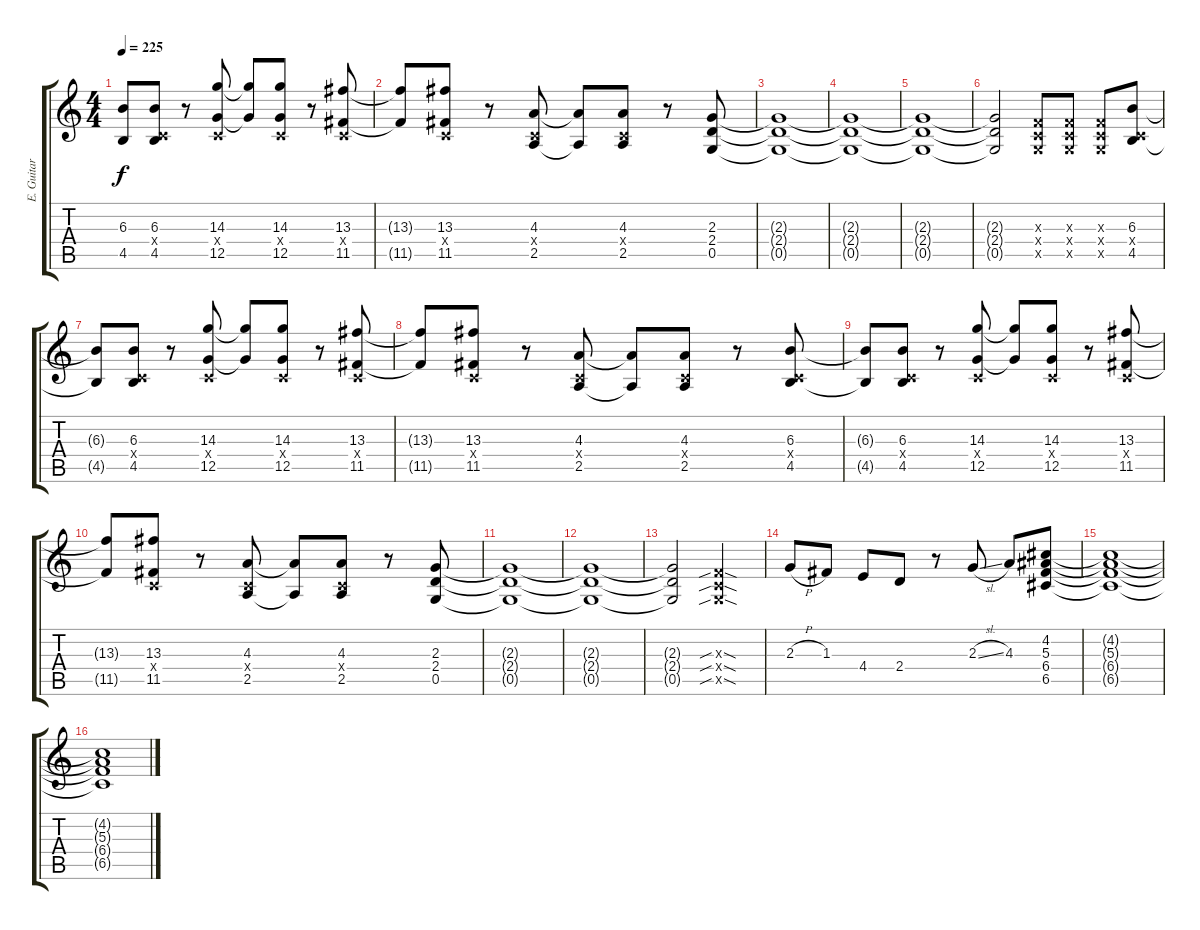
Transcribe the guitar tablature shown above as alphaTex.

\track ("E. Guitar II (Aoi)" "E. Guitar ") {instrument overdrivenguitar}
\staff {score tabs}
\tuning (D4 A3 F3 C3 G2 D2) {hide}
\ts (4 4)
\tempo 225
\clef g2
\ks c
(6.3{t} 4.5{t}).8{dy f} (6.3 0.4{x} 4.5).8 r.8 (14.3 0.4{x} 12.5).8 (14.3{t} 12.5{t}).8 (14.3 0.4{x} 12.5).8 r.8 (13.3 0.4{x} 11.5).8 |
(13.3{t} 11.5{t}).8 (13.3 0.4{x} 11.5).8 r.8 (4.3 0.4{x} 2.5).8 (4.3{t} 2.5{t}).8 (4.3 0.4{x} 2.5).8 r.8 (2.3 2.4 0.5).8 |
(2.3{t} 2.4{t} 0.5{t}).1 |
(2.3{t} 2.4{t} 0.5{t}).1 |
(2.3{t} 2.4{t} 0.5{t}).1 |
(2.3{t} 2.4{t} 0.5{t}).2 (0.3{x} 0.4{x} 0.5{x}).8 (0.3{x} 0.4{x} 0.5{x}).8 (0.3{x} 0.4{x} 0.5{x}).8 (6.3 0.4{x} 4.5).8 |
(6.3{t} 4.5{t}).8 (6.3 0.4{x} 4.5).8 r.8 (14.3 0.4{x} 12.5).8 (14.3{t} 12.5{t}).8 (14.3 0.4{x} 12.5).8 r.8 (13.3 0.4{x} 11.5).8 |
(13.3{t} 11.5{t}).8 (13.3 0.4{x} 11.5).8 r.8 (4.3 0.4{x} 2.5).8 (4.3{t} 2.5{t}).8 (4.3 0.4{x} 2.5).8 r.8 (6.3 0.4{x} 4.5).8 |
(6.3{t} 4.5{t}).8 (6.3 0.4{x} 4.5).8 r.8 (14.3 0.4{x} 12.5).8 (14.3{t} 12.5{t}).8 (14.3 0.4{x} 12.5).8 r.8 (13.3 0.4{x} 11.5).8 |
(13.3{t} 11.5{t}).8 (13.3 0.4{x} 11.5).8 r.8 (4.3 0.4{x} 2.5).8 (4.3{t} 2.5{t}).8 (4.3 0.4{x} 2.5).8 r.8 (2.3 2.4 0.5).8 |
(2.3{t} 2.4{t} 0.5{t}).1 |
(2.3{t} 2.4{t} 0.5{t}).1 |
(2.3{t} 2.4{t} 0.5{t}).2 (0.3{sib sod x} 0.4{sib sod x} 0.5{sib sod x}).2 |
2.3{h}.8 1.3.8 4.4.8 2.4.8 r.8 2.3{sl}.8 4.3.8 (4.2 5.3 6.4 6.5).8 |
(4.2{t} 5.3{t} 6.4{t} 6.5{t}).1 |
(4.2{t} 5.3{t} 6.4{t} 6.5{t}).1
